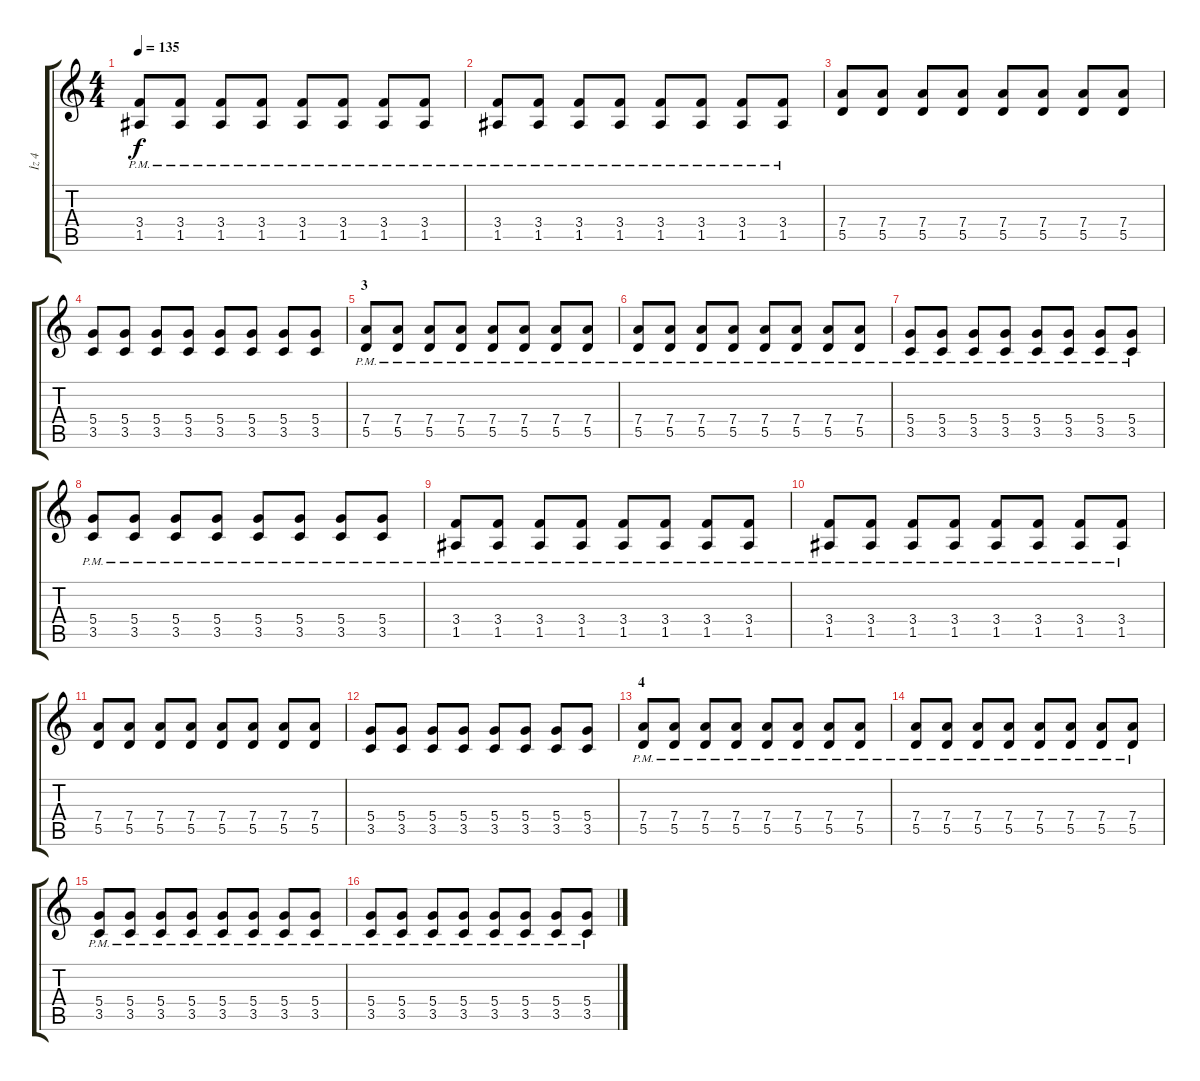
\track ("İz 4" "İz 4") {instrument distortionguitar}
\staff {score tabs}
\tuning (E4 B3 G3 D3 A2 E2) {hide}
\ts (4 4)
\tempo 135
\clef g2
\ks c
(3.4{pm} 1.5{pm}).8{dy f} (3.4{pm} 1.5{pm}).8 (3.4{pm} 1.5{pm}).8 (3.4{pm} 1.5{pm}).8 (3.4{pm} 1.5{pm}).8 (3.4{pm} 1.5{pm}).8 (3.4{pm} 1.5{pm}).8 (3.4{pm} 1.5{pm}).8 |
(3.4{pm} 1.5{pm}).8 (3.4{pm} 1.5{pm}).8 (3.4{pm} 1.5{pm}).8 (3.4{pm} 1.5{pm}).8 (3.4{pm} 1.5{pm}).8 (3.4{pm} 1.5{pm}).8 (3.4{pm} 1.5{pm}).8 (3.4{pm} 1.5{pm}).8 |
(7.4 5.5).8 (7.4 5.5).8 (7.4 5.5).8 (7.4 5.5).8 (7.4 5.5).8 (7.4 5.5).8 (7.4 5.5).8 (7.4 5.5).8 |
(5.4 3.5).8 (5.4 3.5).8 (5.4 3.5).8 (5.4 3.5).8 (5.4 3.5).8 (5.4 3.5).8 (5.4 3.5).8 (5.4 3.5).8 |
\section ("" "3")
(7.4{pm} 5.5{pm}).8 (7.4{pm} 5.5{pm}).8 (7.4{pm} 5.5{pm}).8 (7.4{pm} 5.5{pm}).8 (7.4{pm} 5.5{pm}).8 (7.4{pm} 5.5{pm}).8 (7.4{pm} 5.5{pm}).8 (7.4{pm} 5.5{pm}).8 |
(7.4{pm} 5.5{pm}).8 (7.4{pm} 5.5{pm}).8 (7.4{pm} 5.5{pm}).8 (7.4{pm} 5.5{pm}).8 (7.4{pm} 5.5{pm}).8 (7.4{pm} 5.5{pm}).8 (7.4{pm} 5.5{pm}).8 (7.4{pm} 5.5{pm}).8 |
(5.4{pm} 3.5{pm}).8 (5.4{pm} 3.5{pm}).8 (5.4{pm} 3.5{pm}).8 (5.4{pm} 3.5{pm}).8 (5.4{pm} 3.5{pm}).8 (5.4{pm} 3.5{pm}).8 (5.4{pm} 3.5{pm}).8 (5.4{pm} 3.5{pm}).8 |
(5.4{pm} 3.5{pm}).8 (5.4{pm} 3.5{pm}).8 (5.4{pm} 3.5{pm}).8 (5.4{pm} 3.5{pm}).8 (5.4{pm} 3.5{pm}).8 (5.4{pm} 3.5{pm}).8 (5.4{pm} 3.5{pm}).8 (5.4{pm} 3.5{pm}).8 |
(3.4{pm} 1.5{pm}).8 (3.4{pm} 1.5{pm}).8 (3.4{pm} 1.5{pm}).8 (3.4{pm} 1.5{pm}).8 (3.4{pm} 1.5{pm}).8 (3.4{pm} 1.5{pm}).8 (3.4{pm} 1.5{pm}).8 (3.4{pm} 1.5{pm}).8 |
(3.4{pm} 1.5{pm}).8 (3.4{pm} 1.5{pm}).8 (3.4{pm} 1.5{pm}).8 (3.4{pm} 1.5{pm}).8 (3.4{pm} 1.5{pm}).8 (3.4{pm} 1.5{pm}).8 (3.4{pm} 1.5{pm}).8 (3.4{pm} 1.5{pm}).8 |
(7.4 5.5).8 (7.4 5.5).8 (7.4 5.5).8 (7.4 5.5).8 (7.4 5.5).8 (7.4 5.5).8 (7.4 5.5).8 (7.4 5.5).8 |
(5.4 3.5).8 (5.4 3.5).8 (5.4 3.5).8 (5.4 3.5).8 (5.4 3.5).8 (5.4 3.5).8 (5.4 3.5).8 (5.4 3.5).8 |
\section ("" "4")
(7.4{pm} 5.5{pm}).8 (7.4{pm} 5.5{pm}).8 (7.4{pm} 5.5{pm}).8 (7.4{pm} 5.5{pm}).8 (7.4{pm} 5.5{pm}).8 (7.4{pm} 5.5{pm}).8 (7.4{pm} 5.5{pm}).8 (7.4{pm} 5.5{pm}).8 |
(7.4{pm} 5.5{pm}).8 (7.4{pm} 5.5{pm}).8 (7.4{pm} 5.5{pm}).8 (7.4{pm} 5.5{pm}).8 (7.4{pm} 5.5{pm}).8 (7.4{pm} 5.5{pm}).8 (7.4{pm} 5.5{pm}).8 (7.4{pm} 5.5{pm}).8 |
(5.4{pm} 3.5{pm}).8 (5.4{pm} 3.5{pm}).8 (5.4{pm} 3.5{pm}).8 (5.4{pm} 3.5{pm}).8 (5.4{pm} 3.5{pm}).8 (5.4{pm} 3.5{pm}).8 (5.4{pm} 3.5{pm}).8 (5.4{pm} 3.5{pm}).8 |
(5.4{pm} 3.5{pm}).8 (5.4{pm} 3.5{pm}).8 (5.4{pm} 3.5{pm}).8 (5.4{pm} 3.5{pm}).8 (5.4{pm} 3.5{pm}).8 (5.4{pm} 3.5{pm}).8 (5.4{pm} 3.5{pm}).8 (5.4{pm} 3.5{pm}).8
